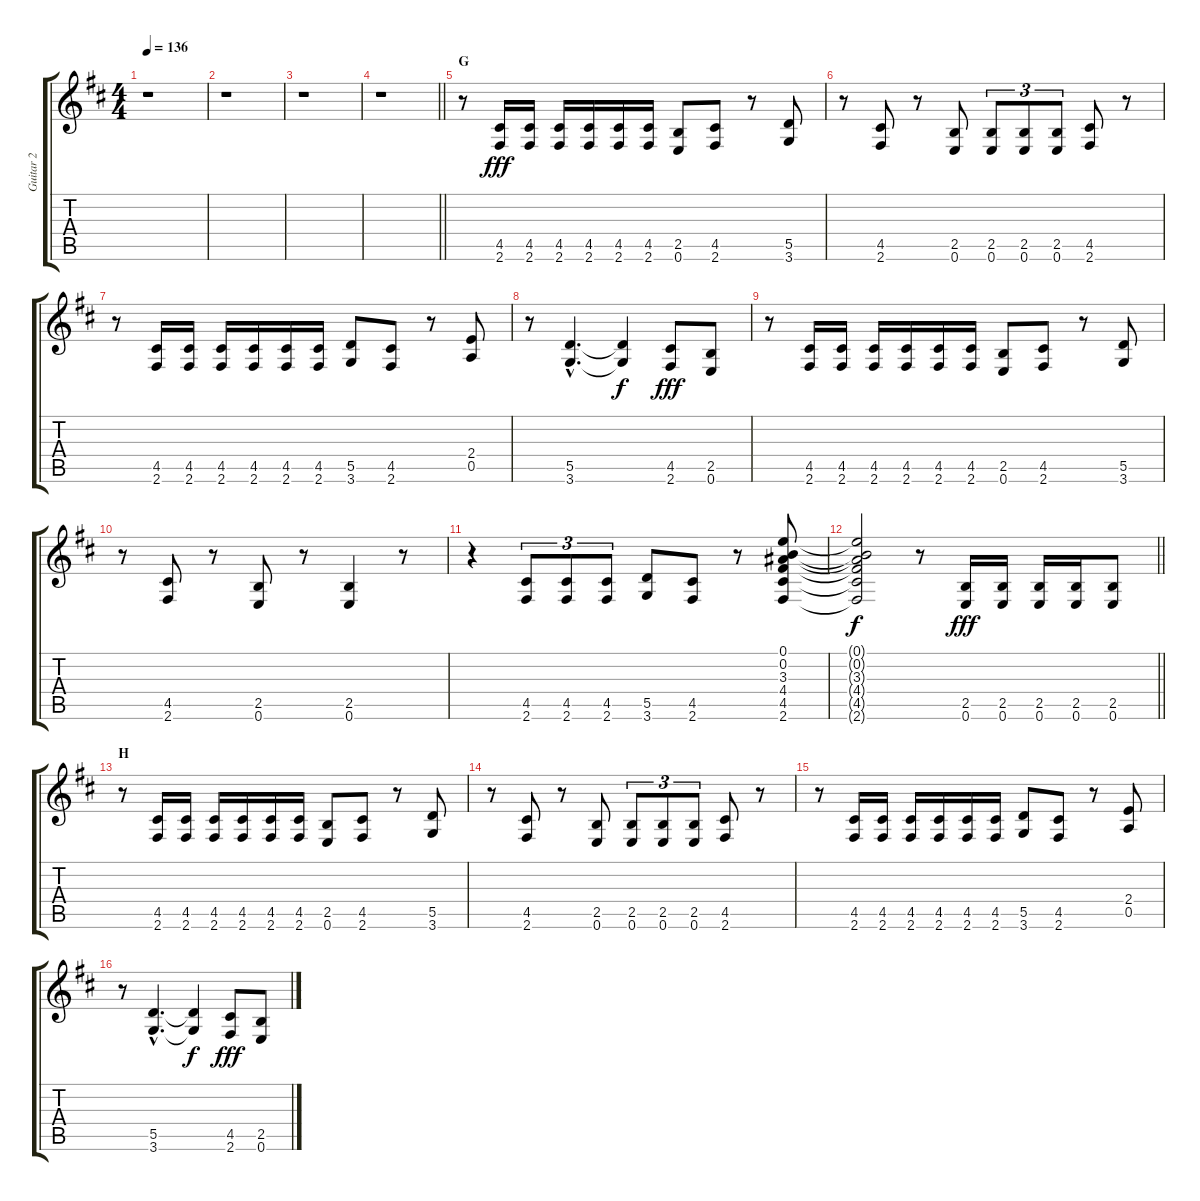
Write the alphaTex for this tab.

\track ("Guitar 2" "Guitar 2") {instrument distortionguitar}
\staff {score tabs}
\tuning (E4 B3 G3 D3 A2 E2) {hide}
\ts (4 4)
\tempo 136
\clef g2
\ks d
r.1{dy fff} |
r.1 |
r.1 |
\barLineRight lightlight
r.1 |
\section ("" "G")
r.8 (4.5 2.6).16 (4.5 2.6).16 (4.5 2.6).16 (4.5 2.6).16 (4.5 2.6).16 (4.5 2.6).16 (2.5 0.6).8 (4.5 2.6).8 r.8 (5.5 3.6).8 |
r.8 (4.5 2.6).8 r.8 (2.5 0.6).8 (2.5 0.6).8{tu (3 2)} (2.5 0.6).8{tu (3 2)} (2.5 0.6).8{tu (3 2)} (4.5 2.6).8 r.8 |
r.8 (4.5 2.6).16 (4.5 2.6).16 (4.5 2.6).16 (4.5 2.6).16 (4.5 2.6).16 (4.5 2.6).16 (5.5 3.6).8 (4.5 2.6).8 r.8 (2.4 0.5).8 |
r.8 (5.5{hac} 3.6{hac}).4{d} (5.5{t} 3.6{t}).4{dy f} (4.5 2.6).8{dy fff} (2.5 0.6).8 |
r.8 (4.5 2.6).16 (4.5 2.6).16 (4.5 2.6).16 (4.5 2.6).16 (4.5 2.6).16 (4.5 2.6).16 (2.5 0.6).8 (4.5 2.6).8 r.8 (5.5 3.6).8 |
r.8 (4.5 2.6).8 r.8 (2.5 0.6).8 r.8 (2.5 0.6).4 r.8 |
r.4 (4.5 2.6).8{tu (3 2)} (4.5 2.6).8{tu (3 2)} (4.5 2.6).8{tu (3 2)} (5.5 3.6).8 (4.5 2.6).8 r.8 (0.1 0.2 3.3 4.4 4.5 2.6).8 |
\barLineRight lightlight
(0.1{t} 0.2{t} 3.3{t} 4.4{t} 4.5{t} 2.6{t}).2{dy f} r.8 (2.5 0.6).16{dy fff} (2.5 0.6).16 (2.5 0.6).16 (2.5 0.6).16 (2.5 0.6).8 |
\section ("" "H")
r.8 (4.5 2.6).16 (4.5 2.6).16 (4.5 2.6).16 (4.5 2.6).16 (4.5 2.6).16 (4.5 2.6).16 (2.5 0.6).8 (4.5 2.6).8 r.8 (5.5 3.6).8 |
r.8 (4.5 2.6).8 r.8 (2.5 0.6).8 (2.5 0.6).8{tu (3 2)} (2.5 0.6).8{tu (3 2)} (2.5 0.6).8{tu (3 2)} (4.5 2.6).8 r.8 |
r.8 (4.5 2.6).16 (4.5 2.6).16 (4.5 2.6).16 (4.5 2.6).16 (4.5 2.6).16 (4.5 2.6).16 (5.5 3.6).8 (4.5 2.6).8 r.8 (2.4 0.5).8 |
r.8 (5.5{hac} 3.6{hac}).4{d} (5.5{t} 3.6{t}).4{dy f} (4.5 2.6).8{dy fff} (2.5 0.6).8
